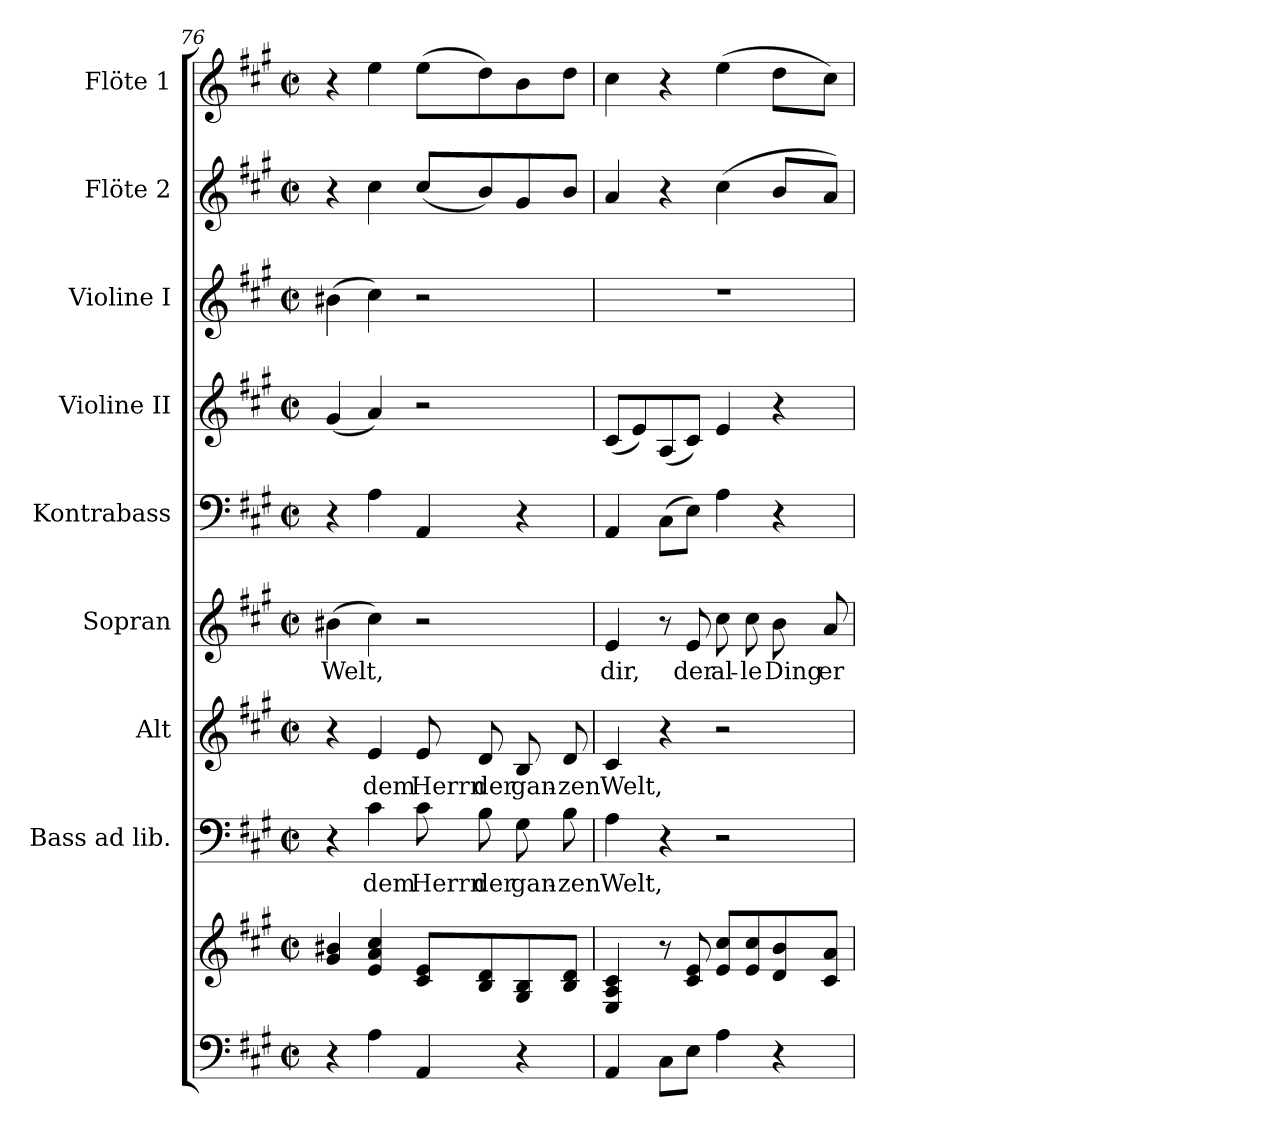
**kern	**kern	**kern	**text	**kern	**text	**kern	**text	**kern	**kern	**kern	**kern	**kern
*part9	*part9	*part8	*part8	*part7	*part7	*part6	*part6	*part5	*part4	*part3	*part2	*part1
*staff10	*staff9	*staff8	*staff8	*staff7	*staff7	*staff6	*staff6	*staff5	*staff4	*staff3	*staff2	*staff1
*	*	*I"Bass ad lib.	*	*I"Alt	*	*I"Sopran	*	*I"Kontrabass	*I"Violine II	*I"Violine I	*I"Flöte 2	*I"Flöte 1
*	*	*I'B.	*	*I'A.	*	*I'S.	*	*I'Kb.	*I'Vl. II	*I'Vl. I	*I'Fl. 2	*I'Fl. 1
!!LO:PB:g=z
*clefF4	*clefG2	*clefF4	*	*clefG2	*	*clefG2	*	*clefF4	*clefG2	*clefG2	*clefG2	*clefG2
*	*	*	*	*	*	*	*	*ITrd7c12	*	*	*	*
*k[f#c#g#]	*k[f#c#g#]	*k[f#c#g#]	*	*k[f#c#g#]	*	*k[f#c#g#]	*	*k[f#c#g#]	*k[f#c#g#]	*k[f#c#g#]	*k[f#c#g#]	*k[f#c#g#]
*A:	*A:	*A:	*	*A:	*	*A:	*	*A:	*A:	*A:	*A:	*A:
*M2/2	*M2/2	*M2/2	*	*M2/2	*	*M2/2	*	*M2/2	*M2/2	*M2/2	*M2/2	*M2/2
*met(c|)	*met(c|)	*met(c|)	*	*met(c|)	*	*met(c|)	*	*met(c|)	*met(c|)	*met(c|)	*met(c|)	*met(c|)
=76	=76	=76	=76	=76	=76	=76	=76	=76	=76	=76	=76	=76
!	!	!	!	!	!	!	!LO:LY:b	!	!	!	!	!
4r	4g#/ 4b#X/	4r	.	4r	.	(>4b#X\	Welt,	4r	(<4g#/	(>4b#X\	4r	4r
!	!	!	!LO:LY:b	!	!LO:LY:b	!	!	!	!	!	!	!
4A\	4e/ 4a/ 4cc#/	4c#\	dem	4e/	dem	4cc#\)	.	4AA\	4a/)	4cc#\)	4cc#\	4ee\
!	!	!	!LO:LY:b	!	!LO:LY:b	!	!	!	!	!	!	!
4AA/	8c#/ 8e/L	8c#\	Herrn	8e/	Herrn	2r	.	4AAA/	2r	2r	(<8cc#/L	(>8ee\L
!	!	!	!LO:LY:b	!	!LO:LY:b	!	!	!	!	!	!	!
.	8B/ 8d/	8B\	der	8d/	der	.	.	.	.	.	8b/)	8dd\)
!	!	!	!LO:LY:b	!	!LO:LY:b	!	!	!	!	!	!	!
4r	8G#/ 8B/	8G#\	gan-	8B/	gan-	.	.	4r	.	.	8g#/	8b\
!	!	!	!LO:LY:b	!	!LO:LY:b	!	!	!	!	!	!	!
.	8B/ 8d/J	8B\	-zen	8d/	-zen	.	.	.	.	.	8b/J	8dd\J
=77	=77	=77	=77	=77	=77	=77	=77	=77	=77	=77	=77	=77
!	!	!	!LO:LY:b	!	!LO:LY:b	!	!LO:LY:b	!	!	!	!	!
4AA/	4E/ 4A/ 4c#/	4A\	Welt,	4c#/	Welt,	4e/	dir,	4AAA/	(<8c#/L	1r	4a/	4cc#\
.	.	.	.	.	.	.	.	.	8e/)	.	.	.
8C#\L	8r	4r	.	4r	.	8r	.	(>8CC#\L	(<8A/	.	4r	4r
!	!	!	!	!	!	!	!LO:LY:b	!	!	!	!	!
8E\J	8c#/ 8e/	.	.	.	.	8e/	der	8EE\J)	8c#/J)	.	.	.
!	!	!	!	!	!	!	!LO:LY:b	!	!	!	!	!
4A\	8e/ 8cc#/L	2r	.	2r	.	8cc#\	al-	4AA\	4e/	.	(>4cc#\	(>4ee\
!	!	!	!	!	!	!	!LO:LY:b	!	!	!	!	!
.	8e/ 8cc#/	.	.	.	.	8cc#\	-le	.	.	.	.	.
!	!	!	!	!	!	!	!LO:LY:b	!	!	!	!	!
4r	8d/ 8b/	.	.	.	.	8b\	Ding	4r	4r	.	8b/L	8dd\L
!	!	!	!	!	!	!	!LO:LY:b	!	!	!	!	!
.	8c#/ 8a/J	.	.	.	.	8a/	er-	.	.	.	8a/J)	8cc#\J)
=	=	=	=	=	=	=	=	=	=	=	=	=
*-	*-	*-	*-	*-	*-	*-	*-	*-	*-	*-	*-	*-
